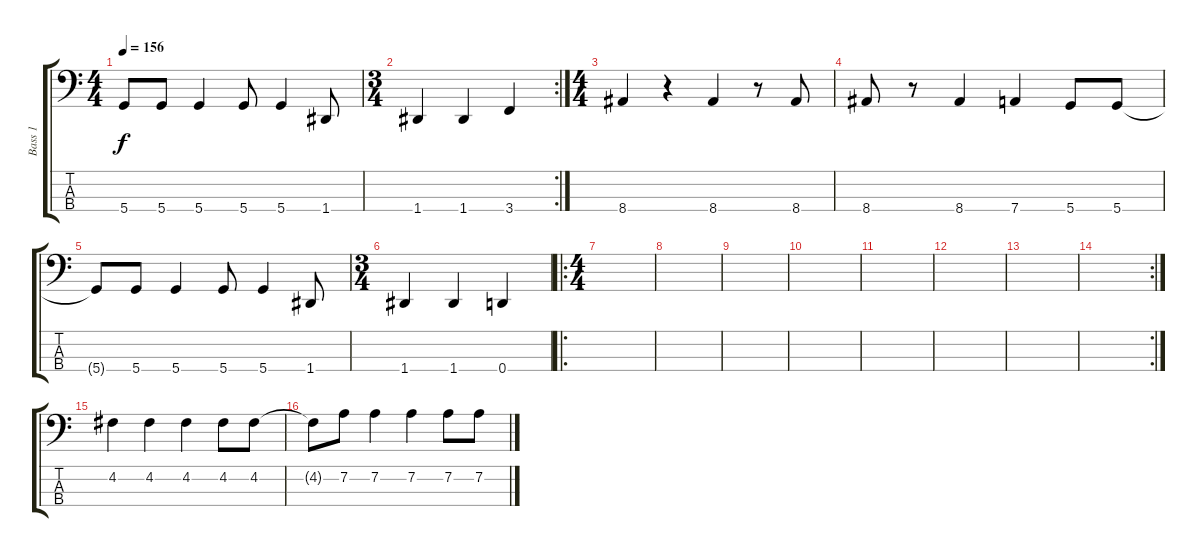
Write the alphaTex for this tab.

\track ("Bass 1" "Bass 1") {instrument electricbassfinger}
\staff {score tabs}
\tuning (G2 D2 A1 D1) {hide}
\ts (4 4)
\tempo 156
\clef f4
\ks c
5.4{t}.8{dy f} 5.4.8 5.4.4 5.4.8 5.4.4 1.4.8 |
\rc 2
\ts (3 4)
1.4.4 1.4.4 3.4.4 |
\ts (4 4)
8.4.4 r.4 8.4.4 r.8 8.4.8 |
8.4.8 r.8 8.4.4 7.4.4 5.4.8 5.4.8 |
5.4{t}.8 5.4.8 5.4.4 5.4.8 5.4.4 1.4.8 |
\ts (3 4)
1.4.4 1.4.4 0.4.4 |
\ro
\ts (4 4)
|
|
|
|
|
|
|
\rc 2
|
4.2.4 4.2.4 4.2.4 4.2.8 4.2.8 |
4.2{t}.8 7.2.8 7.2.4 7.2.4 7.2.8 7.2.8
